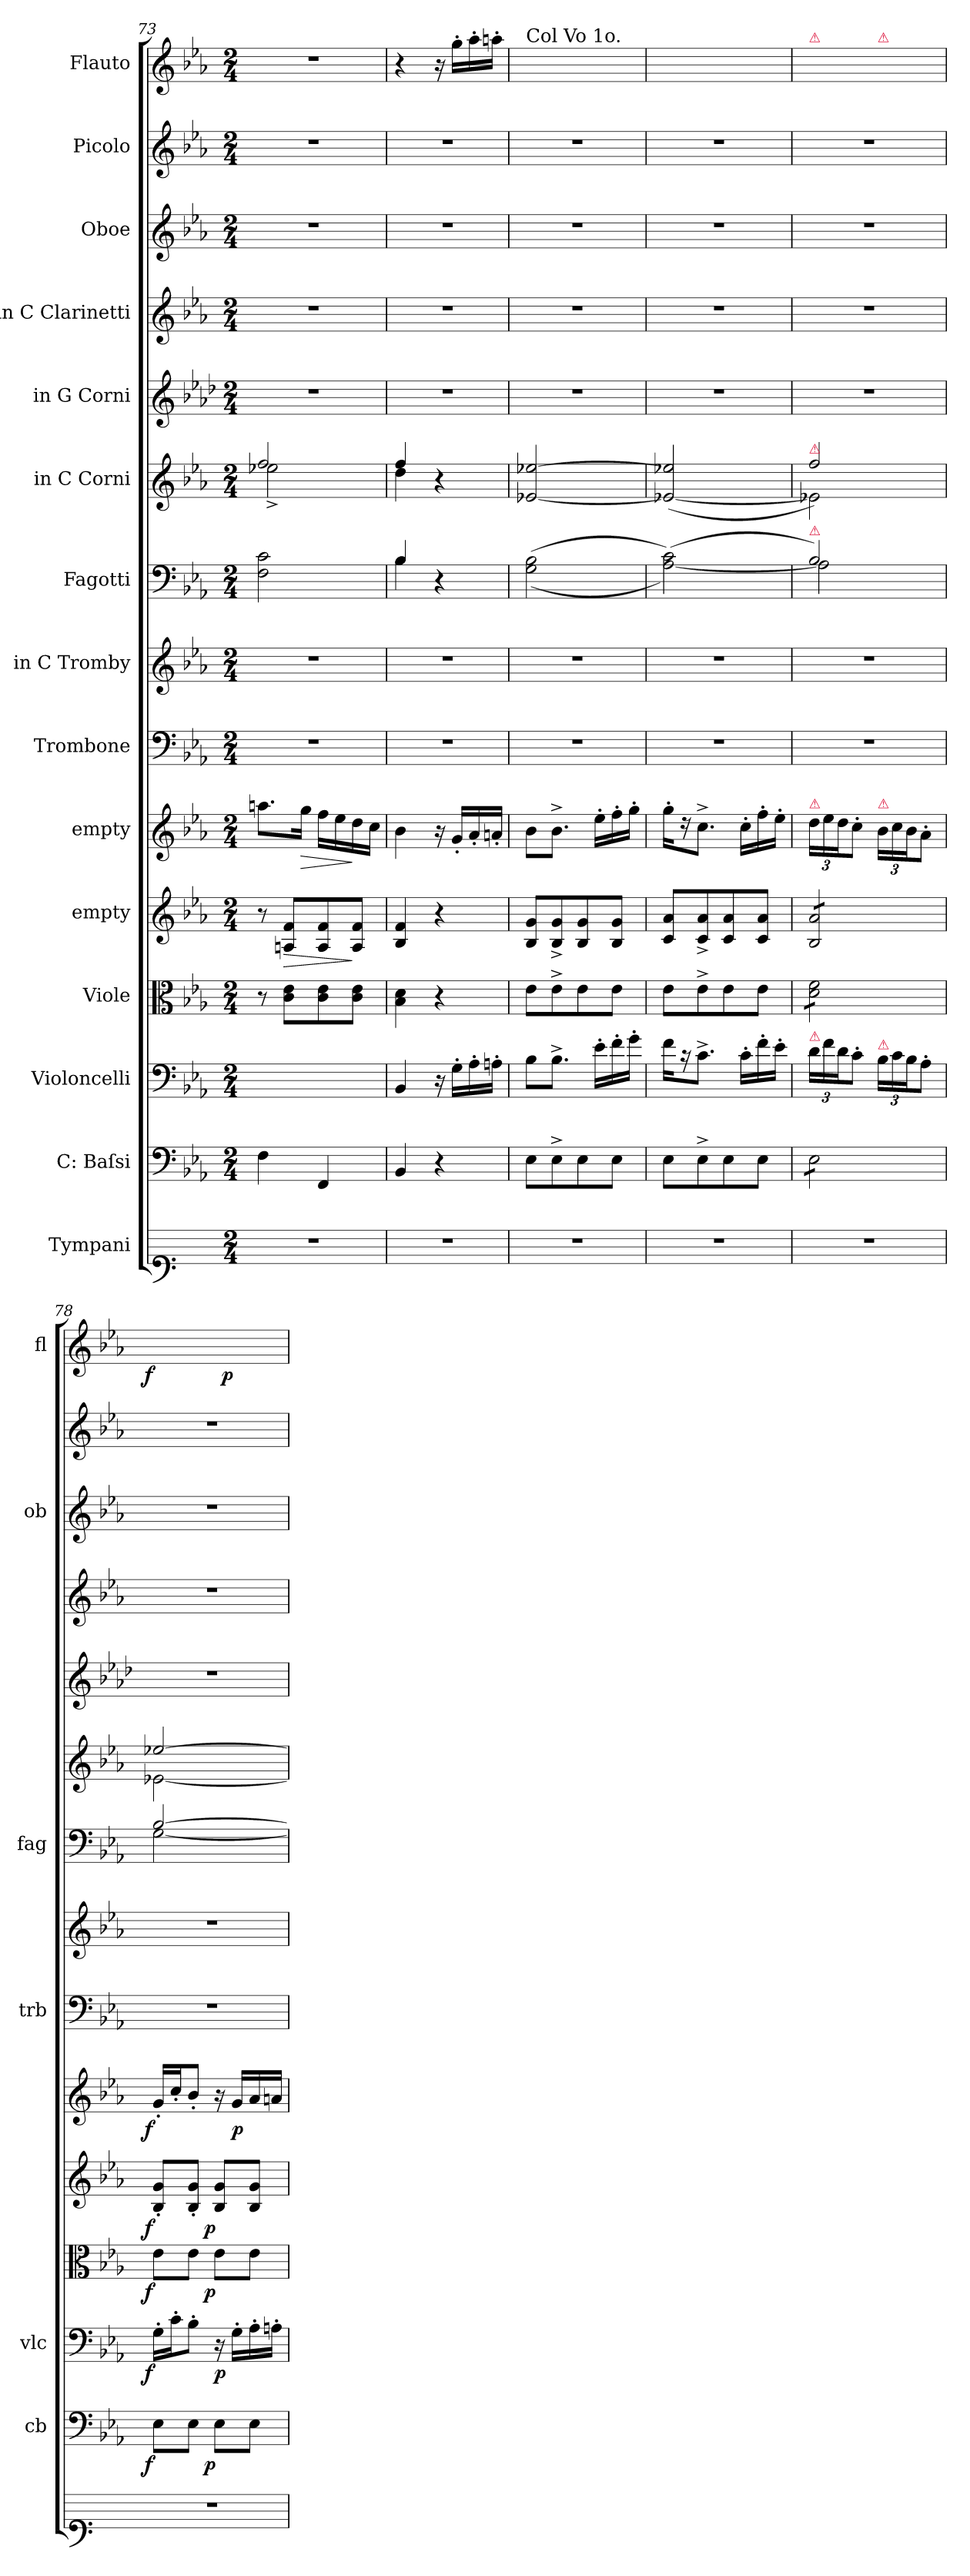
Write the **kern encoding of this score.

**kern	**kern	**dynam	**kern	**dynam	**kern	**dynam	**kern	**dynam	**kern	**dynam	**kern	**kern	**kern	**kern	**kern	**kern	**kern	**kern	**kern	**dynam
*part15	*part14	*part14	*part13	*part13	*part12	*part12	*part11	*part11	*part10	*part10	*part9	*part8	*part7	*part6	*part5	*part4	*part3	*part2	*part1	*part1
*staff15	*staff14	*staff14	*staff13	*staff13	*staff12	*staff12	*staff11	*staff11	*staff10	*staff10	*staff9	*staff8	*staff7	*staff6	*staff5	*staff4	*staff3	*staff2	*staff1	*staff1
*I"Tympani	*I"C: Baſsi	*	*I"Violoncelli	*	*I"Viole	*	*I"empty	*	*I"empty	*	*I"Trombone	*I"in C Tromby	*I"Fagotti	*I"in C Corni	*I"in G Corni	*I"in C Clarinetti	*I"Oboe	*I"Picolo	*I"Flauto	*
*	*I'cb	*	*I'vlc	*	*	*	*	*	*	*	*I'trb	*	*I'fag	*	*	*	*I'ob	*	*I'fl	*
*clefF1	*clefF4	*	*clefF4	*	*clefC3	*	*clefG2	*	*clefG2	*	*clefF4	*clefG2	*clefF4	*clefG2	*clefG2	*clefG2	*clefG2	*clefG2	*clefG2	*
*	*	*	*	*	*	*	*	*	*	*	*	*	*	*	*ITrd3c5	*	*	*	*	*
*k[]	*k[b-e-a-]	*	*k[b-e-a-]	*	*k[b-e-a-]	*	*k[b-e-a-]	*	*k[b-e-a-]	*	*k[b-e-a-]	*k[b-e-a-]	*k[b-e-a-]	*k[b-e-a-]	*k[b-e-a-]	*k[b-e-a-]	*k[b-e-a-]	*k[b-e-a-]	*k[b-e-a-]	*
*M2/4	*M2/4	*	*M2/4	*	*M2/4	*	*M2/4	*	*M2/4	*	*M2/4	*M2/4	*M2/4	*M2/4	*M2/4	*M2/4	*M2/4	*M2/4	*M2/4	*
=73	=73	=73	=73	=73	=73	=73	=73	=73	=73	=73	=73	=73	=73	=73	=73	=73	=73	=73	=73	=73
*	*	*	*	*	*	*	*	*	*	*	*	*	*	*^	*	*	*	*	*	*
2r	4F\	.	4F\yy	.	8r	.	8r	.	8.aan\L	.	2r	2r	2F\ 2c\	2ff/	2ee-X^\	2r	2r	2r	2r	2r	.
!	!	!	!	!	!	!	!	!LO:HP:b	!	!	!	!	!	!	!	!	!	!	!	!	!
.	.	.	.	.	8c\ 8e-\L	.	8An/ 8f/L	>	.	.	.	.	.	.	.	.	.	.	.	.	.
!	!	!	!	!	!	!	!	!	!	!LO:HP:b	!	!	!	!	!	!	!	!	!	!	!
.	.	.	.	.	.	.	.	.	16gg\Jk	>	.	.	.	.	.	.	.	.	.	.	.
.	4FF/	.	4FF/yy	.	8c\ 8e-\	.	8A/ 8f/	.	16ff\LL	.	.	.	.	.	.	.	.	.	.	.	.
.	.	.	.	.	.	.	.	.	16ee-\	.	.	.	.	.	.	.	.	.	.	.	.
.	.	.	.	.	8c\ 8e-\J	.	8A/ 8f/J	]	16dd\	]	.	.	.	.	.	.	.	.	.	.	.
.	.	.	.	.	.	.	.	.	16cc\JJ	.	.	.	.	.	.	.	.	.	.	.	.
=74	=74	=74	=74	=74	=74	=74	=74	=74	=74	=74	=74	=74	=74	=74	=74	=74	=74	=74	=74	=74	=74
*	*	*	*	*	*	*	*	*	*	*	*	*	*^	*	*	*	*	*	*	*	*
2r	4BB-/	.	4BB-/	.	4B-\ 4d\	.	4B-/ 4f/	.	4b-\	.	2r	2r	4B-/	4B-\	4ff/	4dd\	2r	2r	2r	2r	4r	.
.	4r	.	16r	.	4r	.	4r	.	16r	.	.	.	4r	4ryy	4r	4ryy	.	.	.	.	16r	.
.	.	.	16G'\LL	.	.	.	.	.	16g'/LL	.	.	.	.	.	.	.	.	.	.	.	16gg'\LL	.
.	.	.	16A-'\	.	.	.	.	.	16a-'/	.	.	.	.	.	.	.	.	.	.	.	16aa-'\	.
.	.	.	16An'\JJ	.	.	.	.	.	16an'/JJ	.	.	.	.	.	.	.	.	.	.	.	16aan'\JJ	.
*	*	*	*	*	*	*	*	*	*	*	*	*	*v	*v	*	*	*	*	*	*	*	*
*	*	*	*	*	*	*	*	*	*	*	*	*	*	*v	*v	*	*	*	*	*	*
=75	=75	=75	=75	=75	=75	=75	=75	=75	=75	=75	=75	=75	=75	=75	=75	=75	=75	=75	=75	=75
!	!	!	!	!	!	!	!	!	!	!	!	!	!	!	!	!	!	!	!LO:TX:a:t=Col Vo 1o.	!
2r	8E-\L	.	8B-\L	.	8e-\L	.	8B-/ 8g/L	.	8b-\L	.	2r	2r	(<(>2G\ 2B-\	[2e-X/ [2ee-X/	2r	2r	2r	2r	8b-\Lyy	.
.	8E-^<\	.	8.B-^<\J	.	8e-^\	.	8B-^>/ 8g^>/	.	8.b-^\J	.	.	.	.	.	.	.	.	.	8.b-^\Jyy	.
.	8E-\	.	.	.	8e-\	.	8B-/ 8g/	.	.	.	.	.	.	.	.	.	.	.	.	.
.	.	.	16e-'\LL	.	.	.	.	.	16ee-'\LL	.	.	.	.	.	.	.	.	.	16ee-'\LLyy	.
.	8E-\J	.	16f'\	.	8e-\J	.	8B-/ 8g/J	.	16ff'\	.	.	.	.	.	.	.	.	.	16ff'\yy	.
.	.	.	16g'\JJ	.	.	.	.	.	16gg'\JJ	.	.	.	.	.	.	.	.	.	16gg'\JJyy	.
=76	=76	=76	=76	=76	=76	=76	=76	=76	=76	=76	=76	=76	=76	=76	=76	=76	=76	=76	=76	=76
2r	8E-\L	.	16f\KL	.	8e-\L	.	8c/ 8a-/L	.	16gg'\KL	.	2r	2r	([2A-\ 2c\))	(>2e-X_/ 2ee-X]/	2r	2r	2r	2r	16gg'\KLyy	.
.	.	.	16r	.	.	.	.	.	16r	.	.	.	.	.	.	.	.	.	16ryy	.
.	8E-^<\	.	8.c^<\J	.	8e-^<\	.	8c^/ 8a-^/	.	8.cc^\J	.	.	.	.	.	.	.	.	.	8.cc^\Jyy	.
.	8E-\	.	.	.	8e-\	.	8c/ 8a-/	.	.	.	.	.	.	.	.	.	.	.	.	.
.	.	.	16c'\LL	.	.	.	.	.	16cc'\LL	.	.	.	.	.	.	.	.	.	16cc'\LLyy	.
.	8E-\J	.	16f'\	.	8e-\J	.	8c/ 8a-/J	.	16ff'\	.	.	.	.	.	.	.	.	.	16ff'\yy	.
.	.	.	16e-'\JJ	.	.	.	.	.	16ee-'\JJ	.	.	.	.	.	.	.	.	.	16ee-'\JJyy	.
=77	=77	=77	=77	=77	=77	=77	=77	=77	=77	=77	=77	=77	=77	=77	=77	=77	=77	=77	=77	=77
*	*	*	*	*	*	*	*	*	*	*	*	*	*^	*^	*	*	*	*	*	*
!	!	!	!	!	!	!	!	!	!	!	!	!	!	!	!	!	!	!	!	!	!LO:TX:a:color=crimson:t=⚠	!
!	!	!	!	!	!	!	!	!	!	!	!	!	!	!	!LO:TX:a:color=crimson:t=⚠	!	!	!	!	!	!	!
!	!	!	!	!	!	!	!	!	!	!	!	!	!LO:TX:a:color=crimson:t=⚠	!	!	!	!	!	!	!	!	!
!	!	!	!	!	!	!	!	!	!LO:TX:a:color=crimson:t=⚠	!	!	!	!	!	!	!	!	!	!	!	!	!
!	!	!	!LO:TX:a:color=crimson:t=⚠	!	!	!	!	!	!	!	!	!	!	!	!	!	!	!	!	!	!	!
*	*tremolo	*	*	*	*	*	*	*	*	*	*	*	*	*	*	*	*	*	*	*	*	*
*	*	*	*	*	*tremolo	*	*	*	*	*	*	*	*	*	*	*	*	*	*	*	*	*
*	*	*	*	*	*	*	*tremolo	*	*	*	*	*	*	*	*	*	*	*	*	*	*	*
2r	8E-\L	.	24d\LL	.	8d\ 8f\L	.	8B-/ 8a-/L	.	24dd\LL	.	2r	2r	2B-/)	2A-\]	2ff/)	2e-X\]	2r	2r	2r	2r	24dd\LLyy	.
.	.	.	24f\	.	.	.	.	.	24ee-\	.	.	.	.	.	.	.	.	.	.	.	24ee-\yy	.
.	.	.	24d\J	.	.	.	.	.	24dd\J	.	.	.	.	.	.	.	.	.	.	.	24dd\Jyy	.
.	8E-\	.	8c'\J	.	8d\ 8f\	.	8B-/ 8a-/	.	8cc'\J	.	.	.	.	.	.	.	.	.	.	.	8cc'\Jyy	.
!	!	!	!	!	!	!	!	!	!	!	!	!	!	!	!	!	!	!	!	!	!LO:TX:a:color=crimson:t=⚠	!
!	!	!	!	!	!	!	!	!	!LO:TX:a:color=crimson:t=⚠	!	!	!	!	!	!	!	!	!	!	!	!	!
!	!	!	!LO:TX:a:color=crimson:t=⚠	!	!	!	!	!	!	!	!	!	!	!	!	!	!	!	!	!	!	!
.	8E-\	.	24B-\LL	.	8d\ 8f\	.	8B-/ 8a-/	.	24b-\LL	.	.	.	.	.	.	.	.	.	.	.	24b-\LLyy	.
.	.	.	24c\	.	.	.	.	.	24cc\	.	.	.	.	.	.	.	.	.	.	.	24cc\yy	.
.	.	.	24B-\J	.	.	.	.	.	24b-\J	.	.	.	.	.	.	.	.	.	.	.	24b-\Jyy	.
.	8E-\J	.	8A-'\J	.	8d\ 8f\J	.	8B-/ 8a-/J	.	8a-'\J	.	.	.	.	.	.	.	.	.	.	.	8a-'\Jyy	.
*	*	*	*	*	*	*	*Xtremolo	*	*	*	*	*	*	*	*	*	*	*	*	*	*	*
*	*	*	*	*	*Xtremolo	*	*	*	*	*	*	*	*	*	*	*	*	*	*	*	*	*
*	*Xtremolo	*	*	*	*	*	*	*	*	*	*	*	*	*	*	*	*	*	*	*	*	*
=78	=78	=78	=78	=78	=78	=78	=78	=78	=78	=78	=78	=78	=78	=78	=78	=78	=78	=78	=78	=78	=78	=78
!	!	!LO:DY:rj	!	!LO:DY:rj	!	!LO:DY:rj	!	!LO:DY:rj	!	!LO:DY:rj	!	!	!	!	!	!	!	!	!	!	!	!LO:DY:rj
2r	8E-\L	f	16G'\LL	f	8e-\L	f	8B-'/ 8g'/L	f	16g'/LL	f	2r	2r	[2B-/	[2G\	[2ee-X/	[2e-X\	2r	2r	2r	2r	16g'/LLyy	f
.	.	.	16c'\J	.	.	.	.	.	16cc'/J	.	.	.	.	.	.	.	.	.	.	.	16cc'/Jyy	.
.	8E-\J	.	8B-'\J	.	8e-\J	.	8B-'/ 8g'/J	.	8b-'/J	.	.	.	.	.	.	.	.	.	.	.	8b-'/Jyy	.
!	!	!LO:DY:rj	!	!	!	!LO:DY:rj	!	!LO:DY:rj	!	!	!	!	!	!	!	!	!	!	!	!	!	!
.	8E-\L	p	16r	p	8e-\L	p	8B-/ 8g/L	p	16r	.	.	.	.	.	.	.	.	.	.	.	16ryy	.
!	!	!	!	!	!	!	!	!	!	!	!	!	!	!	!	!	!	!	!	!	!	!LO:DY:rj
.	.	.	16G'\LL	.	.	.	.	.	16g/LL	p	.	.	.	.	.	.	.	.	.	.	16g/LLyy	p
.	8E-\J	.	16A-'\	.	8e-\J	.	8B-/ 8g/J	.	16a-/	.	.	.	.	.	.	.	.	.	.	.	16a-/yy	.
.	.	.	16An'\JJ	.	.	.	.	.	16an/JJ	.	.	.	.	.	.	.	.	.	.	.	16an/JJyy	.
*	*	*	*	*	*	*	*	*	*	*	*	*	*v	*v	*	*	*	*	*	*	*	*
*	*	*	*	*	*	*	*	*	*	*	*	*	*	*v	*v	*	*	*	*	*	*
=	=	=	=	=	=	=	=	=	=	=	=	=	=	=	=	=	=	=	=	=
*-	*-	*-	*-	*-	*-	*-	*-	*-	*-	*-	*-	*-	*-	*-	*-	*-	*-	*-	*-	*-
